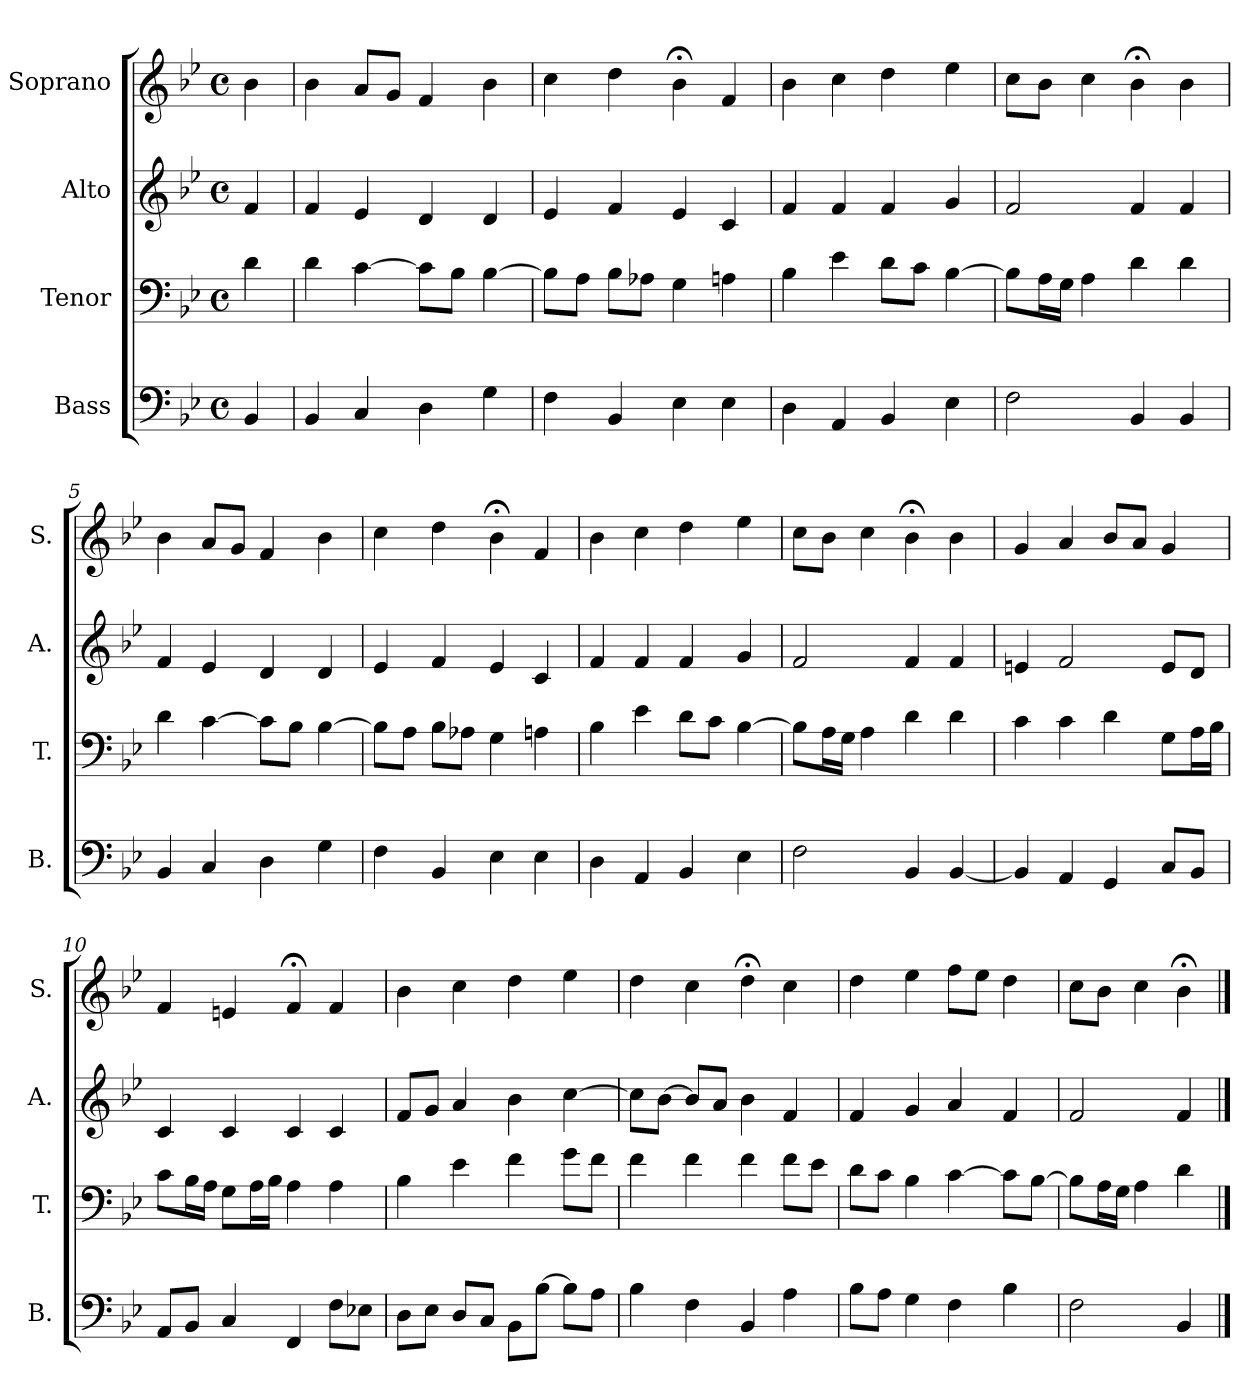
**kern	**kern	**kern	**kern
*part4	*part3	*part2	*part1
*staff4	*staff3	*staff2	*staff1
*I"Bass	*I"Tenor	*I"Alto	*I"Soprano
*I'B.	*I'T.	*I'A.	*I'S.
*clefF4	*clefF4	*clefG2	*clefG2
*k[b-e-]	*k[b-e-]	*k[b-e-]	*k[b-e-]
*B-:	*B-:	*B-:	*B-:
*M4/4	*M4/4	*M4/4	*M4/4
*met(c)	*met(c)	*met(c)	*met(c)
=	=	=	=
4BB-/	4d\	4f/	4b-\
=1	=1	=1	=1
4BB-/	4d\	4f/	4b-\
4C/	[4c\	4e-/	8a/L
.	.	.	8g/J
4D\	8c\L]	4d/	4f/
.	8B-\J	.	.
4G\	[4B-\	4d/	4b-\
=2	=2	=2	=2
4F\	8B-\L]	4e-/	4cc\
.	8A\J	.	.
4BB-/	8B-\L	4f/	4dd\
.	8A-X\J	.	.
4E-\	4G\	4e-/	4b-;<\
4E-\	4An\	4c/	4f/
=3	=3	=3	=3
4D\	4B-\	4f/	4b-\
4AA/	4e-\	4f/	4cc\
4BB-/	8d\L	4f/	4dd\
.	8c\J	.	.
4E-\	[4B-\	4g/	4ee-\
=4	=4	=4	=4
2F\	8B-\L]	2f/	8cc\L
.	16A\L	.	8b-\J
.	16G\JJ	.	.
.	4A\	.	4cc\
4BB-/	4d\	4f/	4b-;<\
4BB-/	4d\	4f/	4b-\
!!LO:LB:g=z
=5	=5	=5	=5
4BB-/	4d\	4f/	4b-\
4C/	[4c\	4e-/	8a/L
.	.	.	8g/J
4D\	8c\L]	4d/	4f/
.	8B-\J	.	.
4G\	[4B-\	4d/	4b-\
=6	=6	=6	=6
4F\	8B-\L]	4e-/	4cc\
.	8A\J	.	.
4BB-/	8B-\L	4f/	4dd\
.	8A-X\J	.	.
4E-\	4G\	4e-/	4b-;<\
4E-\	4An\	4c/	4f/
=7	=7	=7	=7
4D\	4B-\	4f/	4b-\
4AA/	4e-\	4f/	4cc\
4BB-/	8d\L	4f/	4dd\
.	8c\J	.	.
4E-\	[4B-\	4g/	4ee-\
=8	=8	=8	=8
2F\	8B-\L]	2f/	8cc\L
.	16A\L	.	8b-\J
.	16G\JJ	.	.
.	4A\	.	4cc\
4BB-/	4d\	4f/	4b-;<\
[4BB-/	4d\	4f/	4b-\
=9	=9	=9	=9
4BB-/]	4c\	4en/	4g/
4AA/	4c\	2f/	4a/
4GG/	4d\	.	8b-/L
.	.	.	8a/J
8C/L	8G\L	8e/L	4g/
8BB-/J	16A\L	8d/J	.
.	16B-\JJ	.	.
!!LO:LB:g=z
=10	=10	=10	=10
8AA/L	8c\L	4c/	4f/
8BB-/J	16B-\L	.	.
.	16A\JJ	.	.
4C/	8G\L	4c/	4en/
.	16A\L	.	.
.	16B-\JJ	.	.
4FF/	4A\	4c/	4f;</
8F\L	4A\	4c/	4f/
8E-X\J	.	.	.
=11	=11	=11	=11
8D\L	4B-\	8f/L	4b-\
8E-\J	.	8g/J	.
8D/L	4e-\	4a/	4cc\
8C/J	.	.	.
8BB-\L	4f\	4b-\	4dd\
[8B-\J	.	.	.
8B-\L]	8g\L	[4cc\	4ee-\
8A\J	8f\J	.	.
=12	=12	=12	=12
4B-\	4f\	8cc\L]	4dd\
.	.	[8b-\J	.
4F\	4f\	8b-/L]	4cc\
.	.	8a/J	.
4BB-/	4f\	4b-\	4dd;<\
4A\	8f\L	4f/	4cc\
.	8e-\J	.	.
=13	=13	=13	=13
8B-\L	8d\L	4f/	4dd\
8A\J	8c\J	.	.
4G\	4B-\	4g/	4ee-\
4F\	[4c\	4a/	8ff\L
.	.	.	8ee-\J
4B-\	8c\L]	4f/	4dd\
.	[8B-\J	.	.
=14	=14	=14	=14
2F\	8B-\L]	2f/	8cc\L
.	16A\L	.	8b-\J
.	16G\JJ	.	.
.	4A\	.	4cc\
4BB-/	4d\	4f/	4b-;<\
==	==	==	==
*-	*-	*-	*-
